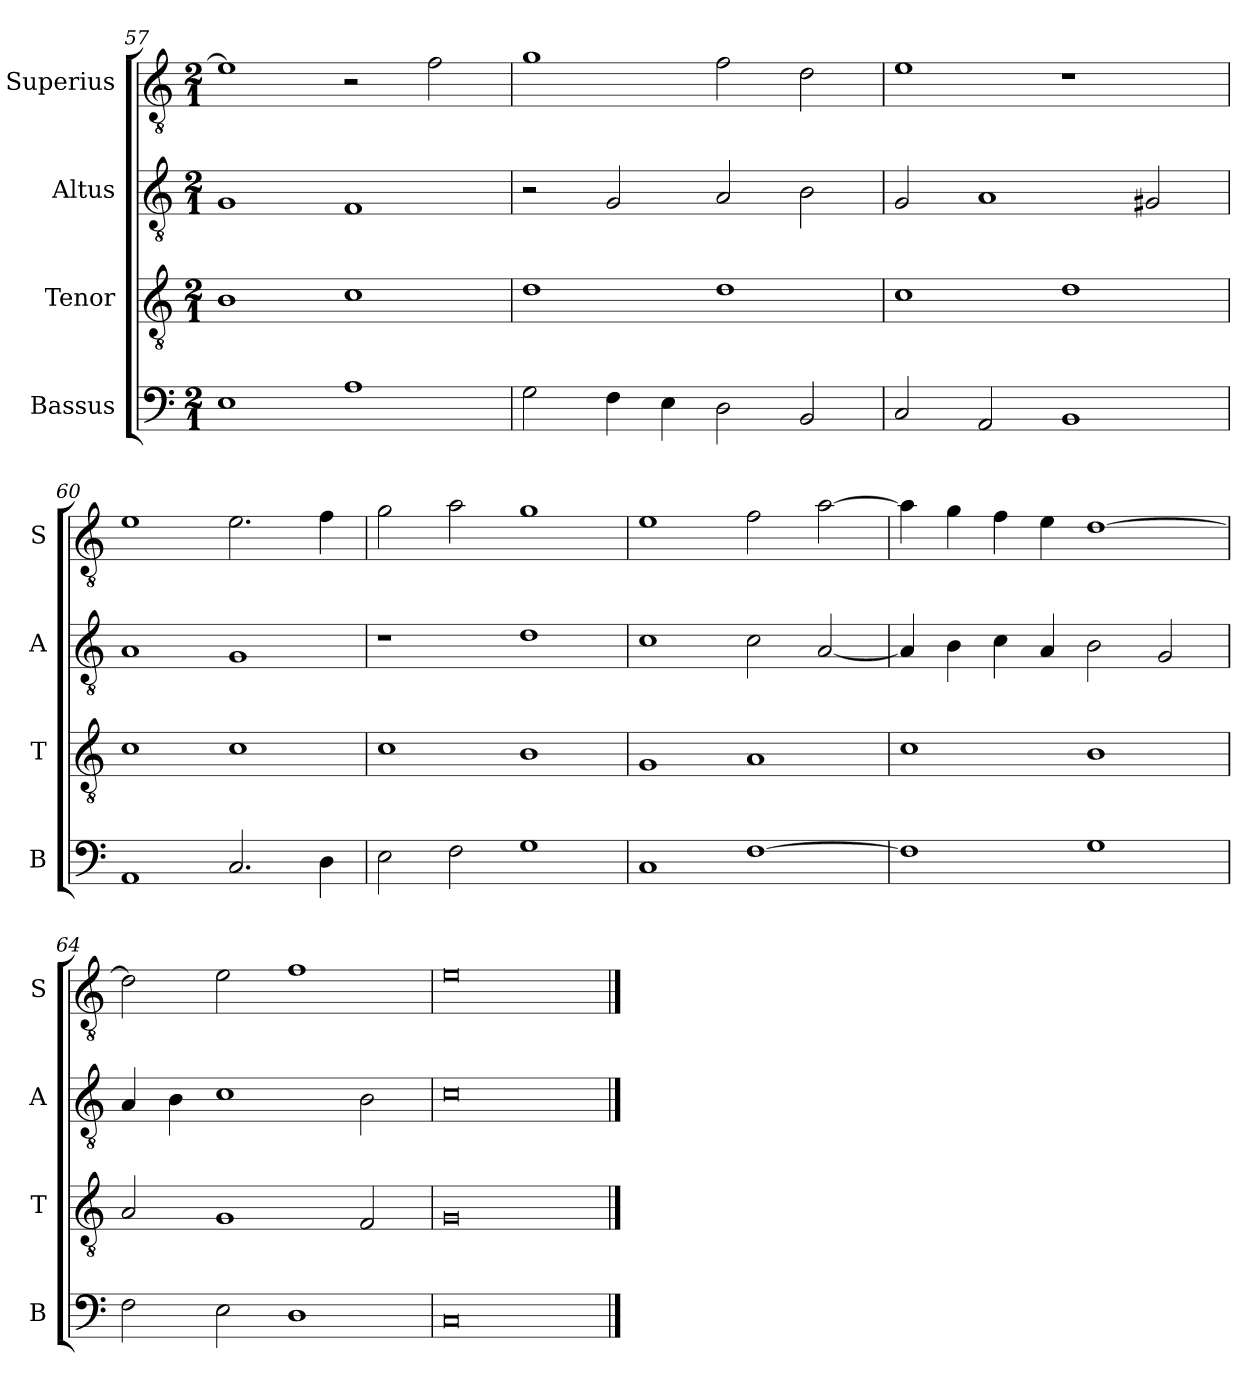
**kern	**kern	**kern	**kern
*part4	*part3	*part2	*part1
*staff4	*staff3	*staff2	*staff1
*I"Bassus	*I"Tenor	*I"Altus	*I"Superius
*I'B	*I'T	*I'A	*I'S
*clefF4	*clefGv2	*clefGv2	*clefGv2
*k[]	*k[]	*k[]	*k[]
*M2/1	*M2/1	*M2/1	*M2/1
=57	=57	=57	=57
1E	1B	1G	1e]
1A	1c	1F	2r
.	.	.	2f
=58	=58	=58	=58
2G	1d	2r	1g
4F	.	2G	.
4E	.	.	.
2D	1d	2A	2f
2BB	.	2B	2d
=59	=59	=59	=59
2C	1c	2G	1e
2AA	.	1A	.
1BB	1d	.	1r
.	.	2G#X	.
=60	=60	=60	=60
1AA	1c	1A	1e
2.C	1c	1G	2.e
4D	.	.	4f
=61	=61	=61	=61
2E	1c	1r	2g
2F	.	.	2a
1G	1B	1d	1g
=62	=62	=62	=62
1C	1G	1c	1e
[1F	1A	2c	2f
.	.	[2A	[2a
=63	=63	=63	=63
1F]	1c	4A]	4a]
.	.	4B	4g
.	.	4c	4f
.	.	4A	4e
1G	1B	2B	[1d
.	.	2G	.
=64	=64	=64	=64
2F	2A	4A	2d]
.	.	4B	.
2E	1G	1c	2e
1D	.	.	1f
.	2F	2B	.
=65	=65	=65	=65
0C	0G	0c	0e
==	==	==	==
*-	*-	*-	*-
